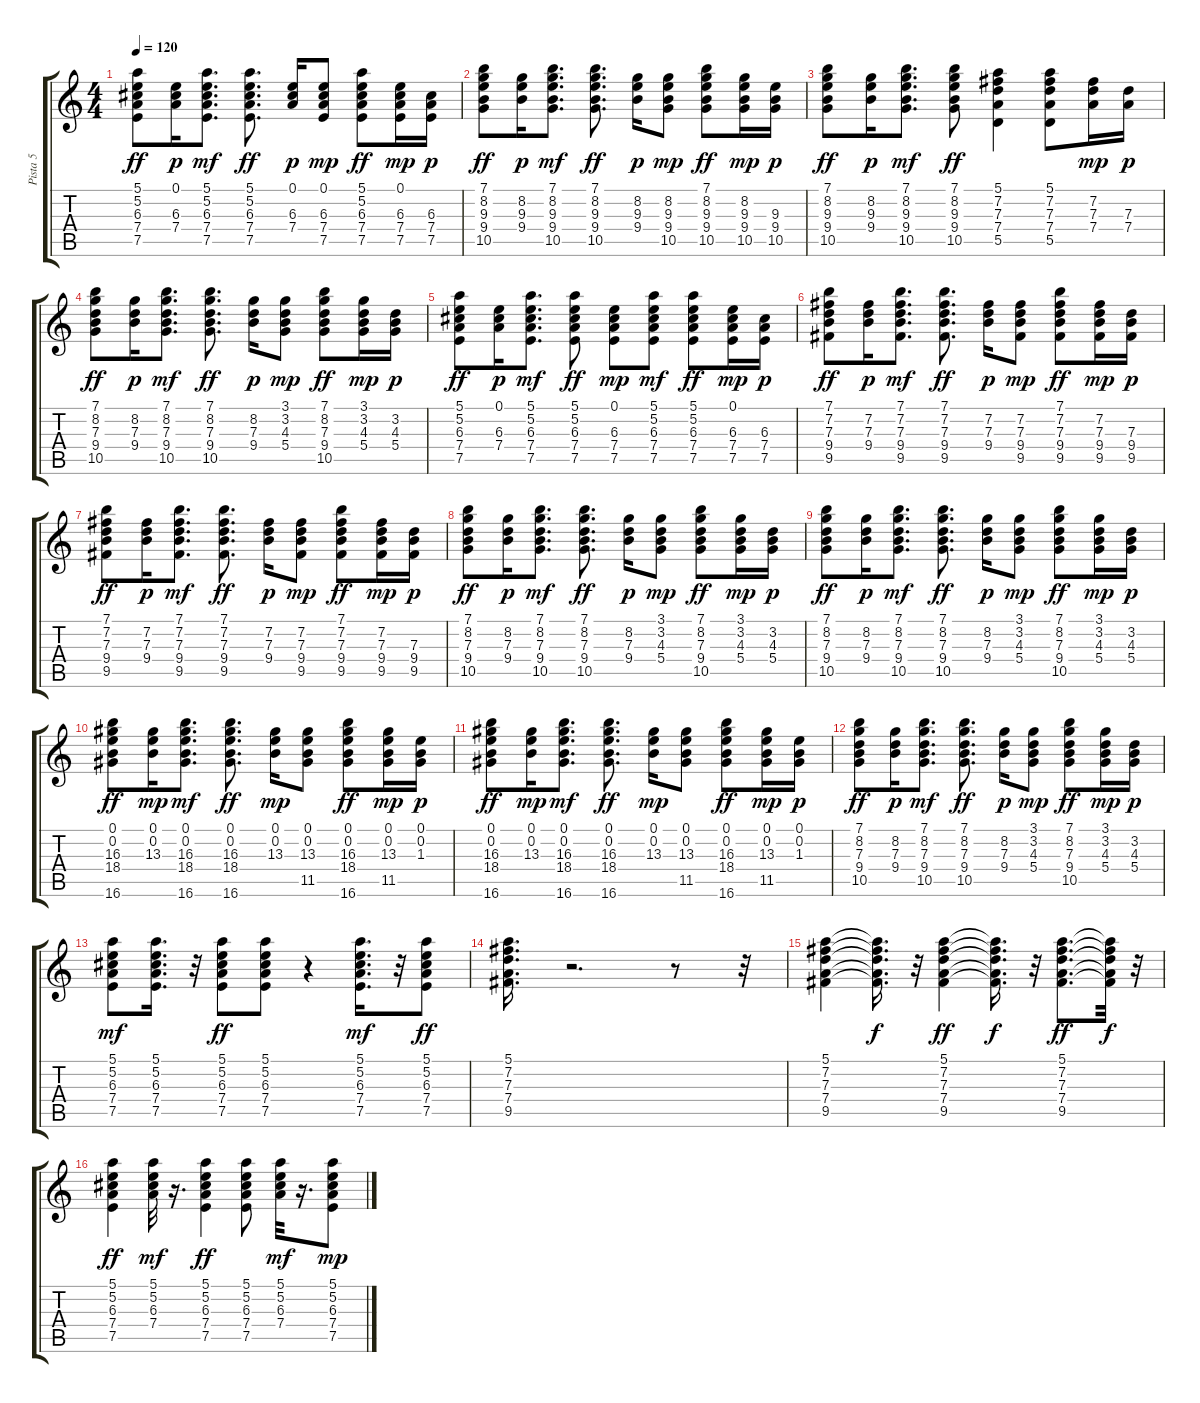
\track ("Pista 5" "Pista 5") {instrument acousticguitarsteel}
\staff {score tabs}
\tuning (E4 B3 G3 D3 A2 E2) {hide}
\ts (4 4)
\tempo 120
\clef g2
\ks c
(5.1 5.2 6.3 7.4 7.5).8{dy ff} (0.1 6.3 7.4).16{dy p} (5.1 5.2 6.3 7.4 7.5).8{d dy mf} (5.1 5.2 6.3 7.4 7.5).8{d dy ff} (0.1 6.3 7.4).16{dy p} (0.1 6.3 7.4 7.5).8{dy mp} (5.1 5.2 6.3 7.4 7.5).8{dy ff} (0.1 6.3 7.4 7.5).16{dy mp} (6.3 7.4 7.5).16{dy p} |
(7.1 8.2 9.3 9.4 10.5).8{dy ff} (8.2 9.3 9.4).16{dy p} (7.1 8.2 9.3 9.4 10.5).8{d dy mf} (7.1 8.2 9.3 9.4 10.5).8{d dy ff} (8.2 9.3 9.4).16{dy p} (8.2 9.3 9.4 10.5).8{dy mp} (7.1 8.2 9.3 9.4 10.5).8{dy ff} (8.2 9.3 9.4 10.5).16{dy mp} (9.3 9.4 10.5).16{dy p} |
(7.1 8.2 9.3 9.4 10.5).8{dy ff} (8.2 9.3 9.4).16{dy p} (7.1 8.2 9.3 9.4 10.5).8{d dy mf} (7.1 8.2 9.3 9.4 10.5).8{dy ff} (5.1 7.2 7.3 7.4 5.5).4 (5.1 7.2 7.3 7.4 5.5).8 (7.2 7.3 7.4).16{dy mp} (7.3 7.4).16{dy p} |
(7.1 8.2 7.3 9.4 10.5).8{dy ff} (8.2 7.3 9.4).16{dy p} (7.1 8.2 7.3 9.4 10.5).8{d dy mf} (7.1 8.2 7.3 9.4 10.5).8{d dy ff} (8.2 7.3 9.4).16{dy p} (3.1 3.2 4.3 5.4).8{dy mp} (7.1 8.2 7.3 9.4 10.5).8{dy ff} (3.1 3.2 4.3 5.4).16{dy mp} (3.2 4.3 5.4).16{dy p} |
(5.1 5.2 6.3 7.4 7.5).8{dy ff} (0.1 6.3 7.4).16{dy p} (5.1 5.2 6.3 7.4 7.5).8{d dy mf} (5.1 5.2 6.3 7.4 7.5).8{dy ff} (0.1 6.3 7.4 7.5).8{dy mp} (5.1 5.2 6.3 7.4 7.5).8{dy mf} (5.1 5.2 6.3 7.4 7.5).8{dy ff} (0.1 6.3 7.4 7.5).16{dy mp} (6.3 7.4 7.5).16{dy p} |
(7.1 7.2 7.3 9.4 9.5).8{dy ff} (7.2 7.3 9.4).16{dy p} (7.1 7.2 7.3 9.4 9.5).8{d dy mf} (7.1 7.2 7.3 9.4 9.5).8{d dy ff} (7.2 7.3 9.4).16{dy p} (7.2 7.3 9.4 9.5).8{dy mp} (7.1 7.2 7.3 9.4 9.5).8{dy ff} (7.2 7.3 9.4 9.5).16{dy mp} (7.3 9.4 9.5).16{dy p} |
(7.1 7.2 7.3 9.4 9.5).8{dy ff} (7.2 7.3 9.4).16{dy p} (7.1 7.2 7.3 9.4 9.5).8{d dy mf} (7.1 7.2 7.3 9.4 9.5).8{d dy ff} (7.2 7.3 9.4).16{dy p} (7.2 7.3 9.4 9.5).8{dy mp} (7.1 7.2 7.3 9.4 9.5).8{dy ff} (7.2 7.3 9.4 9.5).16{dy mp} (7.3 9.4 9.5).16{dy p} |
(7.1 8.2 7.3 9.4 10.5).8{dy ff} (8.2 7.3 9.4).16{dy p} (7.1 8.2 7.3 9.4 10.5).8{d dy mf} (7.1 8.2 7.3 9.4 10.5).8{d dy ff} (8.2 7.3 9.4).16{dy p} (3.1 3.2 4.3 5.4).8{dy mp} (7.1 8.2 7.3 9.4 10.5).8{dy ff} (3.1 3.2 4.3 5.4).16{dy mp} (3.2 4.3 5.4).16{dy p} |
(7.1 8.2 7.3 9.4 10.5).8{dy ff} (8.2 7.3 9.4).16{dy p} (7.1 8.2 7.3 9.4 10.5).8{d dy mf} (7.1 8.2 7.3 9.4 10.5).8{d dy ff} (8.2 7.3 9.4).16{dy p} (3.1 3.2 4.3 5.4).8{dy mp} (7.1 8.2 7.3 9.4 10.5).8{dy ff} (3.1 3.2 4.3 5.4).16{dy mp} (3.2 4.3 5.4).16{dy p} |
(0.1 0.2 16.3 18.4 16.6).8{dy ff} (0.1 0.2 13.3).16{dy mp} (0.1 0.2 16.3 18.4 16.6).8{d dy mf} (0.1 0.2 16.3 18.4 16.6).8{d dy ff} (0.1 0.2 13.3).16{dy mp} (0.1 0.2 13.3 11.5).8 (0.1 0.2 16.3 18.4 16.6).8{dy ff} (0.1 0.2 13.3 11.5).16{dy mp} (0.1 0.2 1.3).16{dy p} |
(0.1 0.2 16.3 18.4 16.6).8{dy ff} (0.1 0.2 13.3).16{dy mp} (0.1 0.2 16.3 18.4 16.6).8{d dy mf} (0.1 0.2 16.3 18.4 16.6).8{d dy ff} (0.1 0.2 13.3).16{dy mp} (0.1 0.2 13.3 11.5).8 (0.1 0.2 16.3 18.4 16.6).8{dy ff} (0.1 0.2 13.3 11.5).16{dy mp} (0.1 0.2 1.3).16{dy p} |
(7.1 8.2 7.3 9.4 10.5).8{dy ff} (8.2 7.3 9.4).16{dy p} (7.1 8.2 7.3 9.4 10.5).8{d dy mf} (7.1 8.2 7.3 9.4 10.5).8{d dy ff} (8.2 7.3 9.4).16{dy p} (3.1 3.2 4.3 5.4).8{dy mp} (7.1 8.2 7.3 9.4 10.5).8{dy ff} (3.1 3.2 4.3 5.4).16{dy mp} (3.2 4.3 5.4).16{dy p} |
(5.1 5.2 6.3 7.4 7.5).8{dy mf} (5.1 5.2 6.3 7.4 7.5).16{d} r.32 (5.1 5.2 6.3 7.4 7.5).8{dy ff} (5.1 5.2 6.3 7.4 7.5).8 r.4 (5.1 5.2 6.3 7.4 7.5).16{d dy mf} r.32 (5.1 5.2 6.3 7.4 7.5).8{dy ff} |
(5.1 7.2 7.3 7.4 9.5).16{d} r.2{d} r.8 r.32 |
(5.1 7.2 7.3 7.4 9.5).4 (5.1{t} 7.2{t} 7.3{t} 7.4{t} 9.5{t}).16{d dy f} r.32 (5.1 7.2 7.3 7.4 9.5).4{dy ff} (5.1{t} 7.2{t} 7.3{t} 7.4{t} 9.5{t}).16{d dy f} r.32 (5.1 7.2 7.3 7.4 9.5).8{d dy ff} (5.1{t} 7.2{t} 7.3{t} 7.4{t} 9.5{t}).32{dy f} r.32 |
(5.1 5.2 6.3 7.4 7.5).4{dy ff} (5.1 5.2 6.3 7.4).32{dy mf} r.16{d} (5.1 5.2 6.3 7.4 7.5).4{dy ff} (5.1 5.2 6.3 7.4 7.5).8 (5.1 5.2 6.3 7.4).32{dy mf} r.16{d} (5.1 5.2 6.3 7.4 7.5).8{dy mp}
